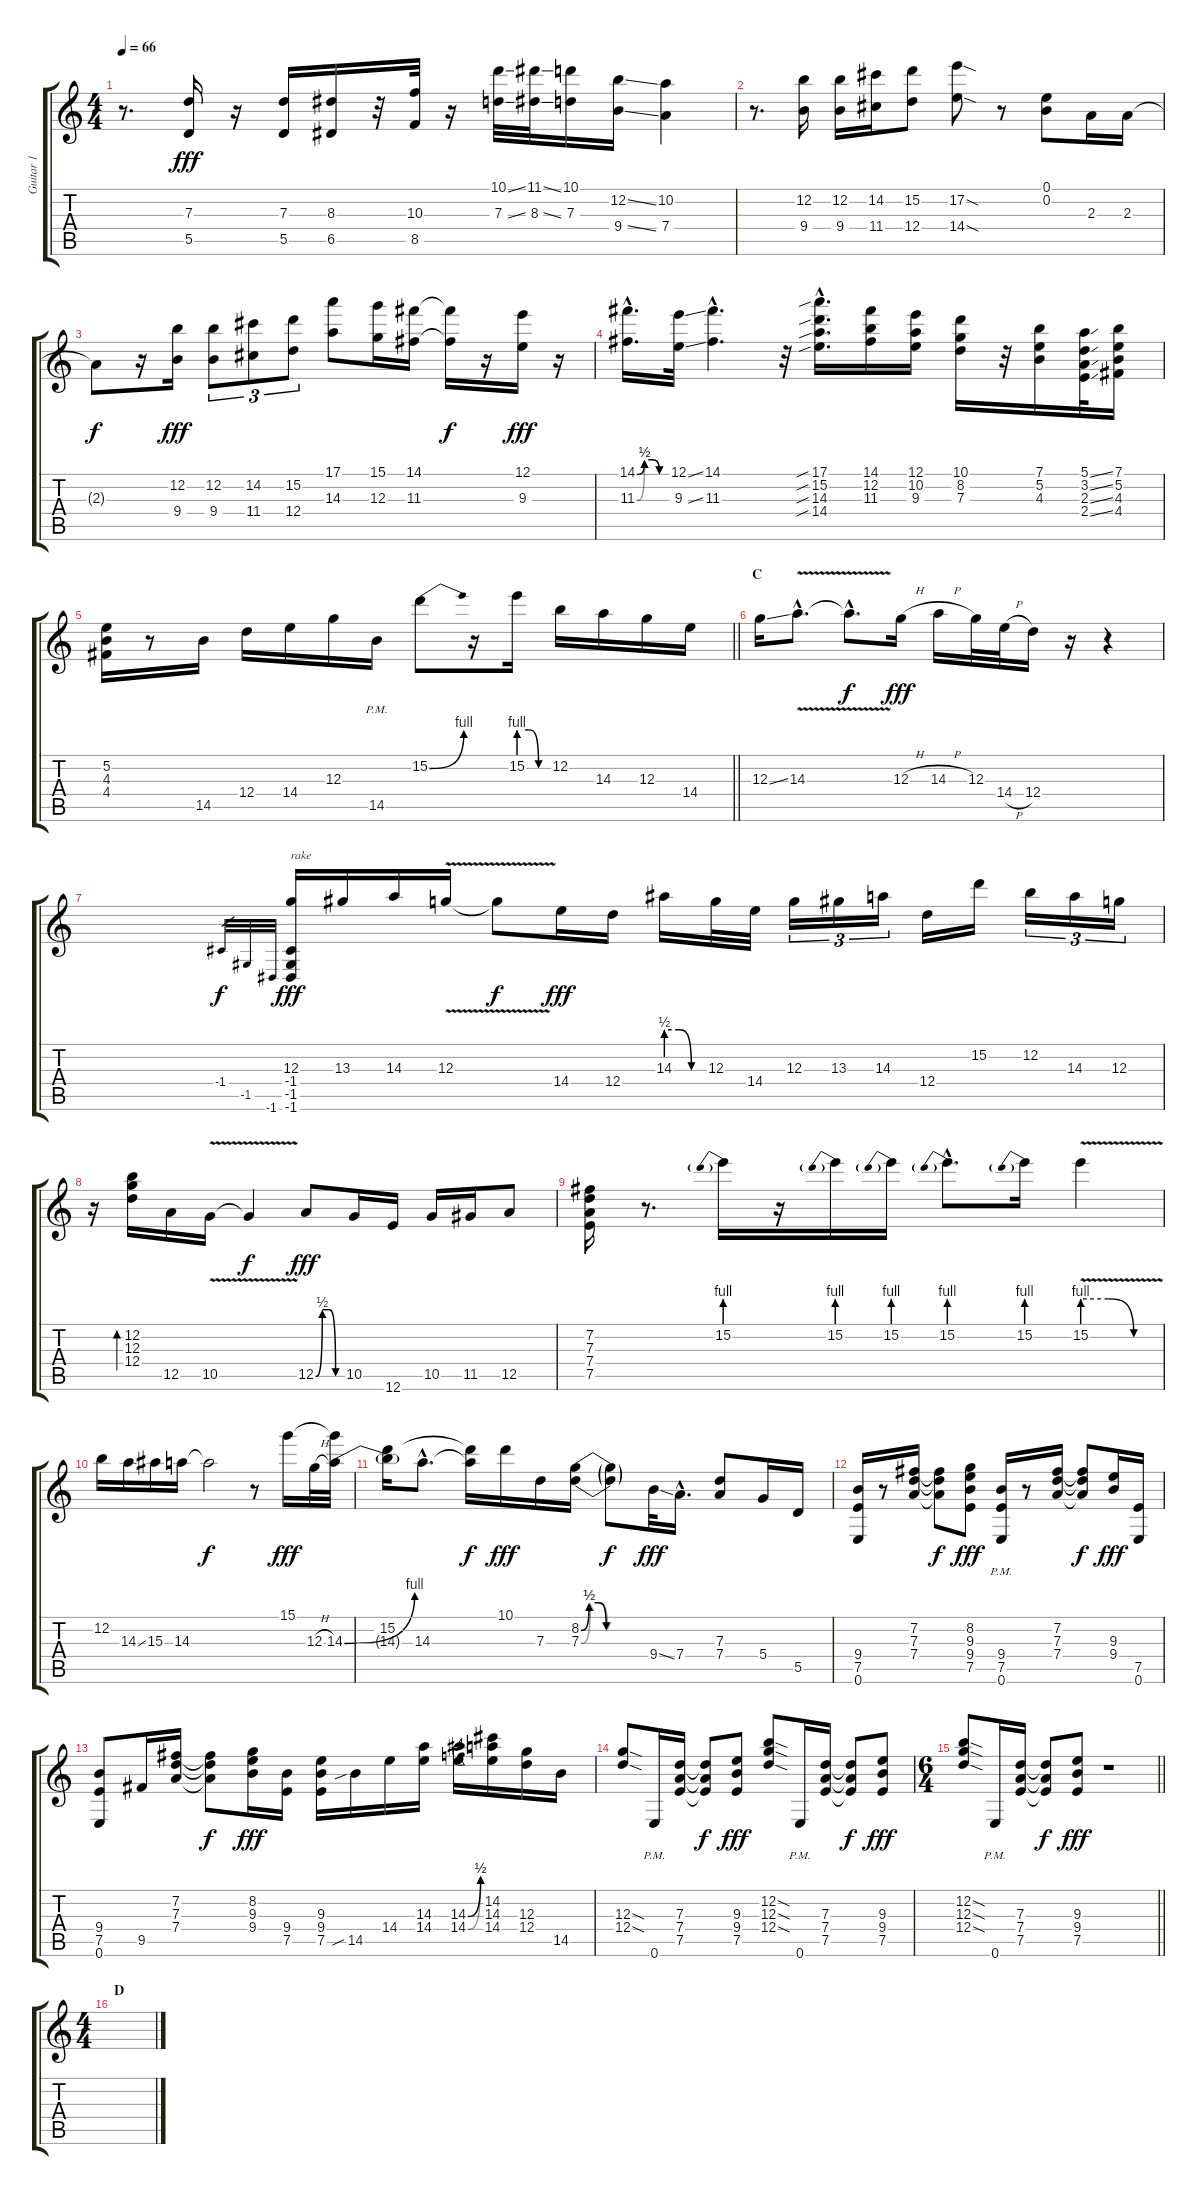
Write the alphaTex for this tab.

\track ("Guitar 1" "Guitar 1") {instrument electricguitarclean}
\staff {score tabs}
\tuning (E4 B3 G3 D3 A2 E2) {hide}
\ts (4 4)
\tempo 66
\clef g2
\ks c
r.8{d dy fff} (7.3 5.5).16 r.16 (7.3 5.5).16 (8.3 6.5).16 r.32 (10.3 8.5).32 r.16 (10.1{ss} 7.3{ss}).32 (11.1{ss} 8.3{ss}).32 (10.1 7.3).16 (12.2{ss} 9.4{ss}).16 (10.2 7.4).4 |
r.8{d} (12.2 9.4).16 (12.2 9.4).16 (14.2 11.4).16 (15.2 12.4).8 (17.2{sod} 14.4{sod}).8 r.8 (0.1 0.2).8 2.3.16 2.3.16 |
2.3{t}.8{dy f} r.16 (12.2 9.4).16{dy fff} (12.2 9.4).8{tu (3 2)} (14.2 11.4).8{tu (3 2)} (15.2 12.4).8{tu (3 2)} (17.1 14.3).8 (15.1 12.3).16 (14.1 11.3).16 (14.1{t} 11.3{t}).16{dy f} r.16 (12.1 9.3).16{dy fff} r.16 |
(14.1{be (custom 0 0 15 2 30 2 45 0 60 0) hac} 11.3{be (custom 0 0 15 2 30 2 45 0 60 0) hac}).16{d} (12.1{ss} 9.3{ss}).32 (14.1{hac} 11.3{hac}).4{d} r.32 (17.1{sib hac} 15.2{sib hac} 14.3{sib hac} 14.4{sib hac}).16{d} (14.1 12.2 11.3).16 (12.1 10.2 9.3).16 (10.1 8.2 7.3).16 r.32 (7.1 5.2 4.3).16 (5.1{ss} 3.2{ss} 2.3{ss} 2.4{ss}).32 (7.1 5.2 4.3 4.4).16 |
\barLineRight lightlight
(5.2 4.3 4.4).16 r.8 14.5.16 12.4.16 14.4.16 12.3.16 14.5{pm}.16 15.2{be (bend 0 0 60 4)}.8 r.16 15.2{be (custom 0 4 20 4 40 0 60 0)}.16 12.2.16 14.3.16 12.3.16 14.4.16 |
\section ("" "C")
12.3{ss}.16 14.3{v hac}.8{d} 14.3{hac t}.8{d dy f} 12.3{h}.16{dy fff} 14.3{h}.16 12.3.32 14.4{h}.32 12.4.16 r.16 r.4 |
-1.4.32{gr dy f} -1.5.32{gr} -1.6.32{gr} (12.3 -1.4 -1.5 -1.6).16{txt "rake" dy fff} 13.3.16 14.3.16 12.3{v}.16 12.3{t}.8{dy f} 14.4.16{dy fff} 12.4.16 14.3{be (custom 0 2 20 2 40 0 60 0)}.16 12.3.32 14.4.32 12.3.16{tu (3 2)} 13.3.16{tu (3 2)} 14.3.16{tu (3 2)} 12.4.16 15.2.16 12.2.16{tu (3 2)} 14.3.16{tu (3 2)} 12.3.16{tu (3 2)} |
r.16 (12.2 12.3 12.4).16{bd 120} 12.5.16 10.5{v}.16 10.5{t}.4{dy f} 12.5{be (custom 0 0 15 2 30 2 45 0 60 0)}.8{dy fff} 10.5.16 12.6.16 10.5.16 11.5.16 12.5.8 |
(7.2 7.3 7.4 7.5).16 r.8{d} 15.2{be (prebend 0 4 60 4)}.16 r.16 15.2{be (prebend 0 4 60 4)}.16 15.2{be (prebend 0 4 60 4)}.16 15.2{be (prebend 0 4 60 4) hac}.8{d} 15.2{be (prebend 0 4 60 4)}.16 15.2{be (custom 0 4 20 4 40 0 60 0) v}.4 |
12.2.16 14.3{ss}.16 15.3.16 14.3.16 14.3{t}.2{dy f} r.8 15.1.16{dy fff} 12.3{h}.32 (15.1{t} 14.3{be (bend 0 0 60 4)}).32 |
(15.2 14.3{t}).16 14.3{hac}.8{d} (15.2{t} 14.3{t}).16{dy f} 10.1.16{dy fff} 7.3.16 (8.2{be (custom 0 0 7 2 15 2 22 0 45 0 60 0)} 7.3{be (custom 0 0 8 2 15 2 23 0 30 0 45 0 60 0)}).16 (8.2{t} 7.3{t}).8{dy f} 9.4{ss}.32{dy fff} 7.4{hac}.16{d} (7.3 7.4).8 5.4.16 5.5.16 |
(9.4 7.5 0.6).16 r.8 (7.2 7.3 7.4).16 (7.2{t} 7.3{t} 7.4{t}).8{dy f} (8.2 9.3 9.4 7.5).8{dy fff} (9.4{pm} 7.5{pm} 0.6{pm}).16 r.8 (7.2 7.3 7.4).16 (7.2{t} 7.3{t} 7.4{t}).8{dy f} (9.3 9.4).16{dy fff} (7.5 0.6).16 |
(9.4 7.5 0.6).8 9.5.16 (7.2 7.3 7.4).16 (7.2{t} 7.3{t} 7.4{t}).8{dy f} (8.2 9.3 9.4).16{dy fff} (9.4 7.5).16 (9.3 9.4 7.5).16 14.5{sib}.16 14.4.16 (14.3 14.4).16 (14.3{be (bend 0 0 60 2)} 14.4{be (bend 0 0 60 2)}).16 (14.2 14.3 14.4).16 (12.3 12.4).16 14.5.16 |
(12.3{sod} 12.4{sod}).8 0.6{pm}.16 (7.3 7.4 7.5).16 (7.3{t} 7.4{t} 7.5{t}).8{dy f} (9.3 9.4 7.5).8{dy fff} (12.2{sod} 12.3{sod} 12.4{sod}).8 0.6{pm}.16 (7.3 7.4 7.5).16 (7.3{t} 7.4{t} 7.5{t}).8{dy f} (9.3 9.4 7.5).8{dy fff} |
\ts (6 4)
\barLineRight lightlight
(12.2{sod} 12.3{sod} 12.4{sod}).8 0.6{pm}.16 (7.3 7.4 7.5).16 (7.3{t} 7.4{t} 7.5{t}).8{dy f} (9.3 9.4 7.5).8{dy fff} r.1 |
\ts (4 4)
\section ("" "D")
